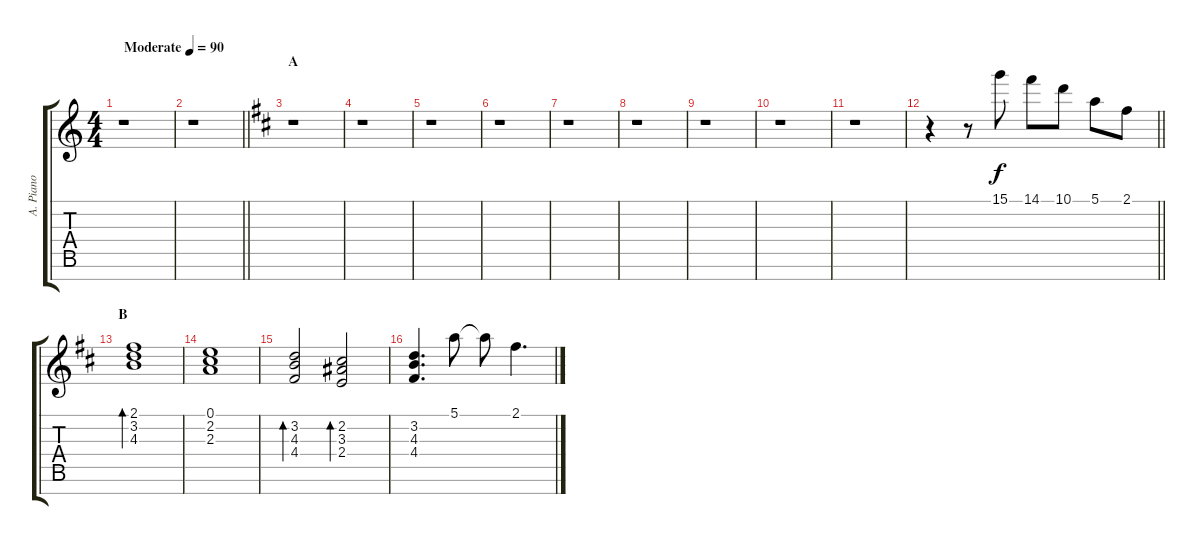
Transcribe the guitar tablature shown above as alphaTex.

\track ("A. Piano" "A. Piano") {instrument acousticgrandpiano}
\staff {score tabs}
\tuning (E5 B4 G4 D4 A3 E3 B2) {hide}
\ts (4 4)
\tempo (90 "Moderate")
\clef g2
\ks c
r.1{dy f instrument acousticgrandpiano} |
\barLineRight lightlight
r.1 |
\section ("" "A")
\ks d
r.1 |
r.1 |
r.1 |
r.1 |
r.1 |
r.1 |
r.1 |
r.1 |
r.1 |
\barLineRight lightlight
r.4 r.8 15.1.8 14.1.8 10.1.8 5.1.8 2.1.8 |
\section ("" "B")
(2.1 3.2 4.3).1{bd 120} |
(0.1 2.2 2.3).1 |
(3.2 4.3 4.4).2{bd 120} (2.2 3.3 2.4).2{bd 120} |
(3.2 4.3 4.4).4{d} 5.1.8 5.1{t}.8 2.1.4{d}
